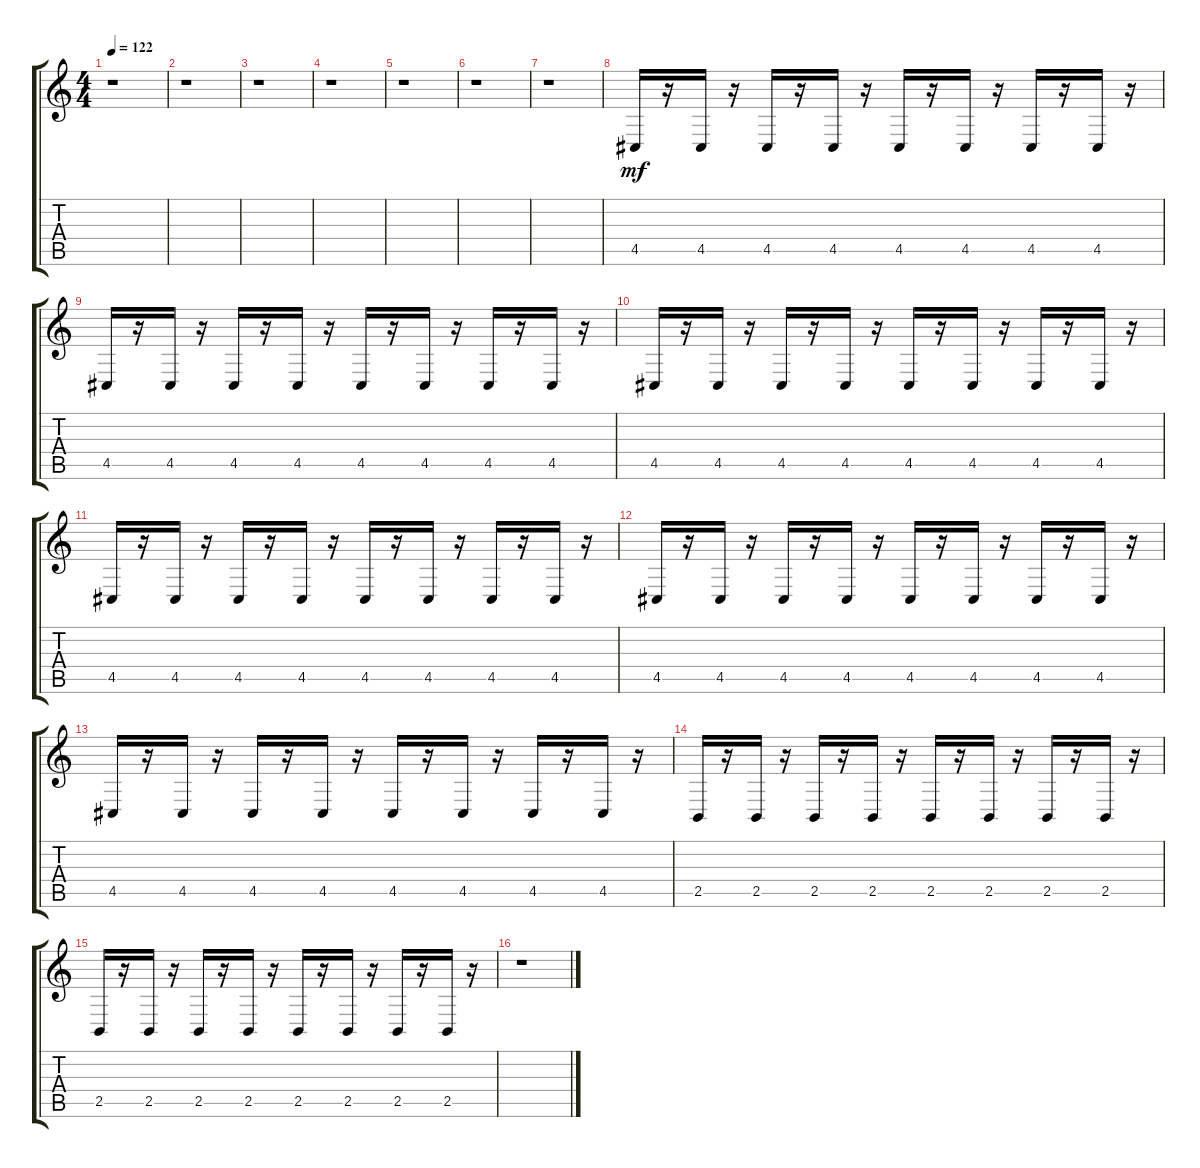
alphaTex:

\track "" {instrument fx3crystal}
\staff {score tabs}
\tuning (E4 B3 G3 D3 A2 E2) {hide}
\ts (4 4)
\tempo 122
\clef g2
\ks c
r.1{dy f} |
r.1 |
r.1 |
r.1 |
r.1 |
r.1 |
r.1 |
4.5.16{dy mf} r.16 4.5.16 r.16 4.5.16 r.16 4.5.16 r.16 4.5.16 r.16 4.5.16 r.16 4.5.16 r.16 4.5.16 r.16 |
4.5.16 r.16 4.5.16 r.16 4.5.16 r.16 4.5.16 r.16 4.5.16 r.16 4.5.16 r.16 4.5.16 r.16 4.5.16 r.16 |
4.5.16 r.16 4.5.16 r.16 4.5.16 r.16 4.5.16 r.16 4.5.16 r.16 4.5.16 r.16 4.5.16 r.16 4.5.16 r.16 |
4.5.16 r.16 4.5.16 r.16 4.5.16 r.16 4.5.16 r.16 4.5.16 r.16 4.5.16 r.16 4.5.16 r.16 4.5.16 r.16 |
4.5.16 r.16 4.5.16 r.16 4.5.16 r.16 4.5.16 r.16 4.5.16 r.16 4.5.16 r.16 4.5.16 r.16 4.5.16 r.16 |
4.5.16 r.16 4.5.16 r.16 4.5.16 r.16 4.5.16 r.16 4.5.16 r.16 4.5.16 r.16 4.5.16 r.16 4.5.16 r.16 |
2.5.16 r.16 2.5.16 r.16 2.5.16 r.16 2.5.16 r.16 2.5.16 r.16 2.5.16 r.16 2.5.16 r.16 2.5.16 r.16 |
2.5.16 r.16 2.5.16 r.16 2.5.16 r.16 2.5.16 r.16 2.5.16 r.16 2.5.16 r.16 2.5.16 r.16 2.5.16 r.16 |
r.1
